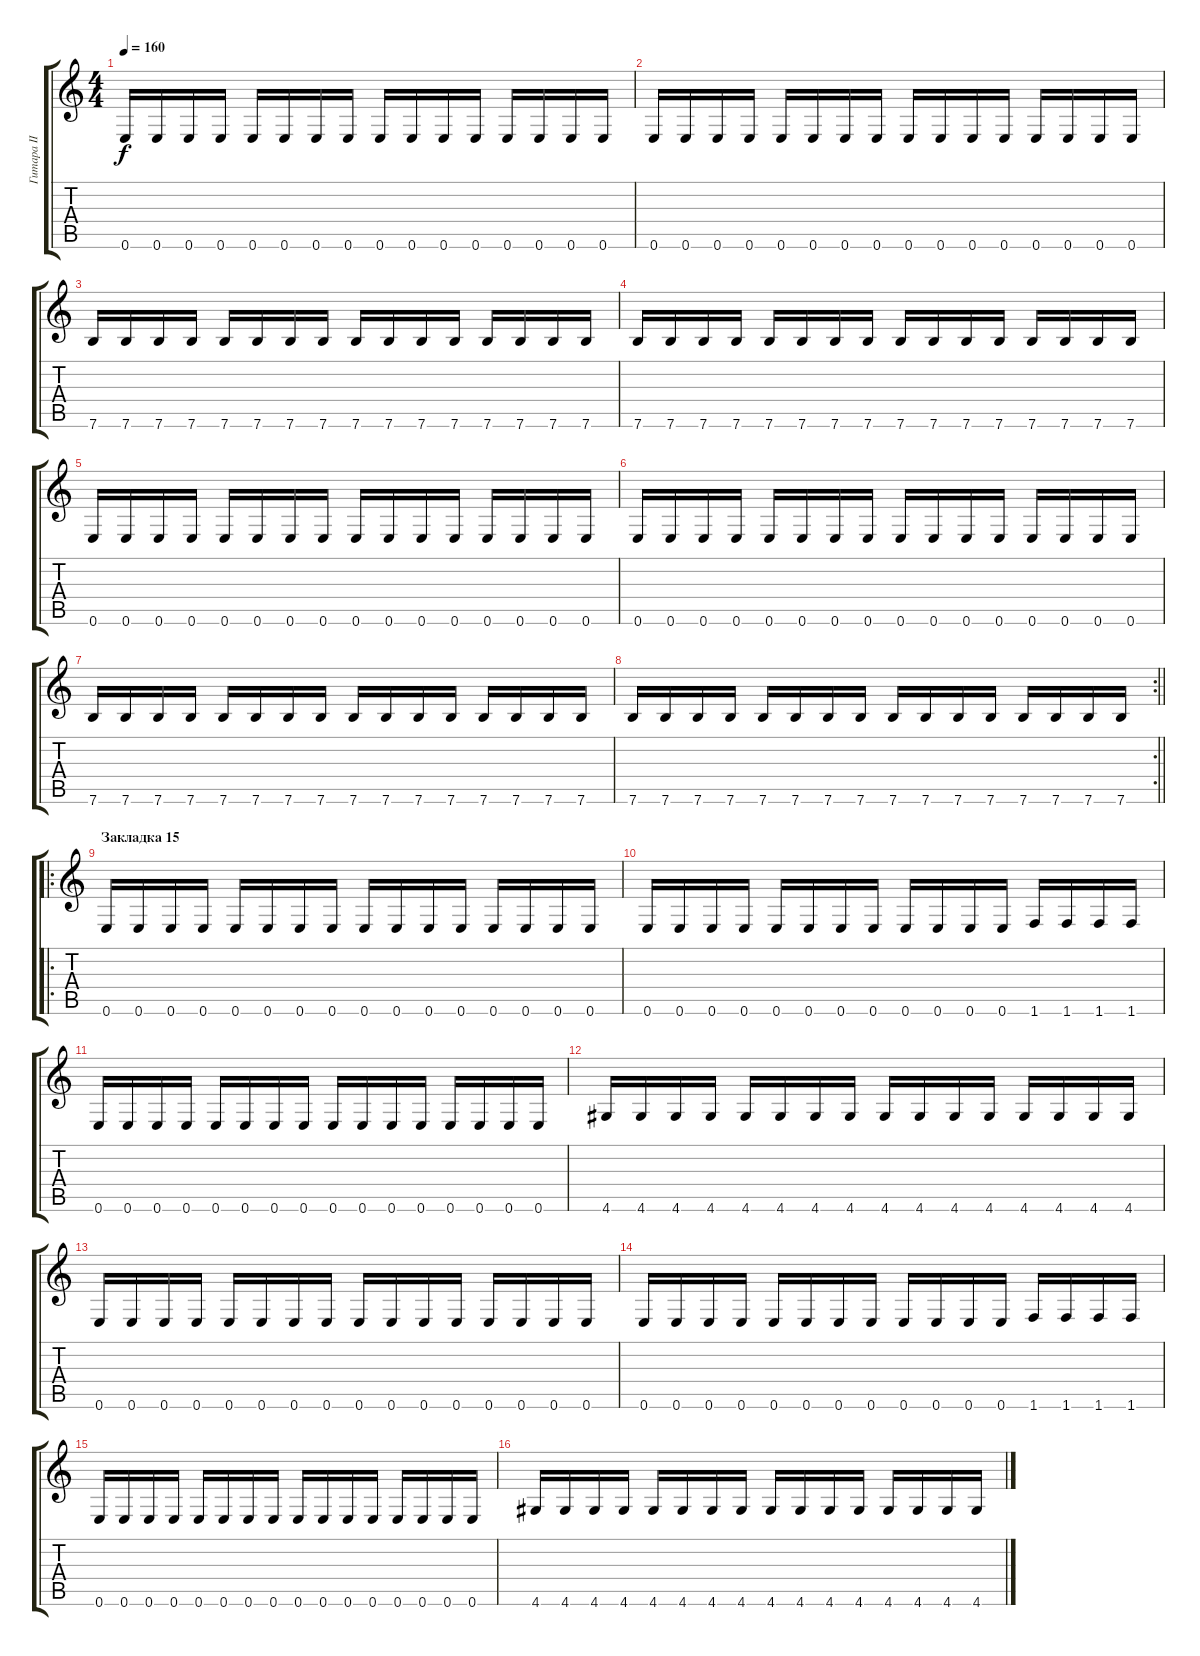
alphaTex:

\track ("Гитара II" "Гитара II") {instrument distortionguitar}
\staff {score tabs}
\tuning (E4 B3 G3 D3 A2 E2) {hide}
\ts (4 4)
\tempo 160
\clef g2
\ks c
0.6.16{dy f} 0.6.16 0.6.16 0.6.16 0.6.16 0.6.16 0.6.16 0.6.16 0.6.16 0.6.16 0.6.16 0.6.16 0.6.16 0.6.16 0.6.16 0.6.16 |
0.6.16 0.6.16 0.6.16 0.6.16 0.6.16 0.6.16 0.6.16 0.6.16 0.6.16 0.6.16 0.6.16 0.6.16 0.6.16 0.6.16 0.6.16 0.6.16 |
7.6.16 7.6.16 7.6.16 7.6.16 7.6.16 7.6.16 7.6.16 7.6.16 7.6.16 7.6.16 7.6.16 7.6.16 7.6.16 7.6.16 7.6.16 7.6.16 |
7.6.16 7.6.16 7.6.16 7.6.16 7.6.16 7.6.16 7.6.16 7.6.16 7.6.16 7.6.16 7.6.16 7.6.16 7.6.16 7.6.16 7.6.16 7.6.16 |
0.6.16 0.6.16 0.6.16 0.6.16 0.6.16 0.6.16 0.6.16 0.6.16 0.6.16 0.6.16 0.6.16 0.6.16 0.6.16 0.6.16 0.6.16 0.6.16 |
0.6.16 0.6.16 0.6.16 0.6.16 0.6.16 0.6.16 0.6.16 0.6.16 0.6.16 0.6.16 0.6.16 0.6.16 0.6.16 0.6.16 0.6.16 0.6.16 |
7.6.16 7.6.16 7.6.16 7.6.16 7.6.16 7.6.16 7.6.16 7.6.16 7.6.16 7.6.16 7.6.16 7.6.16 7.6.16 7.6.16 7.6.16 7.6.16 |
\rc 2
\barLineRight lightlight
7.6.16 7.6.16 7.6.16 7.6.16 7.6.16 7.6.16 7.6.16 7.6.16 7.6.16 7.6.16 7.6.16 7.6.16 7.6.16 7.6.16 7.6.16 7.6.16 |
\ro
\section ("" "Закладка 15")
0.6.16{volume 8 instrument distortionguitar} 0.6.16 0.6.16 0.6.16 0.6.16 0.6.16 0.6.16 0.6.16 0.6.16 0.6.16 0.6.16 0.6.16 0.6.16 0.6.16 0.6.16 0.6.16 |
0.6.16 0.6.16 0.6.16 0.6.16 0.6.16 0.6.16 0.6.16 0.6.16 0.6.16 0.6.16 0.6.16 0.6.16 1.6.16 1.6.16 1.6.16 1.6.16 |
0.6.16 0.6.16 0.6.16 0.6.16 0.6.16 0.6.16 0.6.16 0.6.16 0.6.16 0.6.16 0.6.16 0.6.16 0.6.16 0.6.16 0.6.16 0.6.16 |
4.6.16 4.6.16 4.6.16 4.6.16 4.6.16 4.6.16 4.6.16 4.6.16 4.6.16 4.6.16 4.6.16 4.6.16 4.6.16 4.6.16 4.6.16 4.6.16 |
0.6.16 0.6.16 0.6.16 0.6.16 0.6.16 0.6.16 0.6.16 0.6.16 0.6.16 0.6.16 0.6.16 0.6.16 0.6.16 0.6.16 0.6.16 0.6.16 |
0.6.16 0.6.16 0.6.16 0.6.16 0.6.16 0.6.16 0.6.16 0.6.16 0.6.16 0.6.16 0.6.16 0.6.16 1.6.16 1.6.16 1.6.16 1.6.16 |
0.6.16 0.6.16 0.6.16 0.6.16 0.6.16 0.6.16 0.6.16 0.6.16 0.6.16 0.6.16 0.6.16 0.6.16 0.6.16 0.6.16 0.6.16 0.6.16 |
4.6.16 4.6.16 4.6.16 4.6.16 4.6.16 4.6.16 4.6.16 4.6.16 4.6.16 4.6.16 4.6.16 4.6.16 4.6.16 4.6.16 4.6.16 4.6.16
